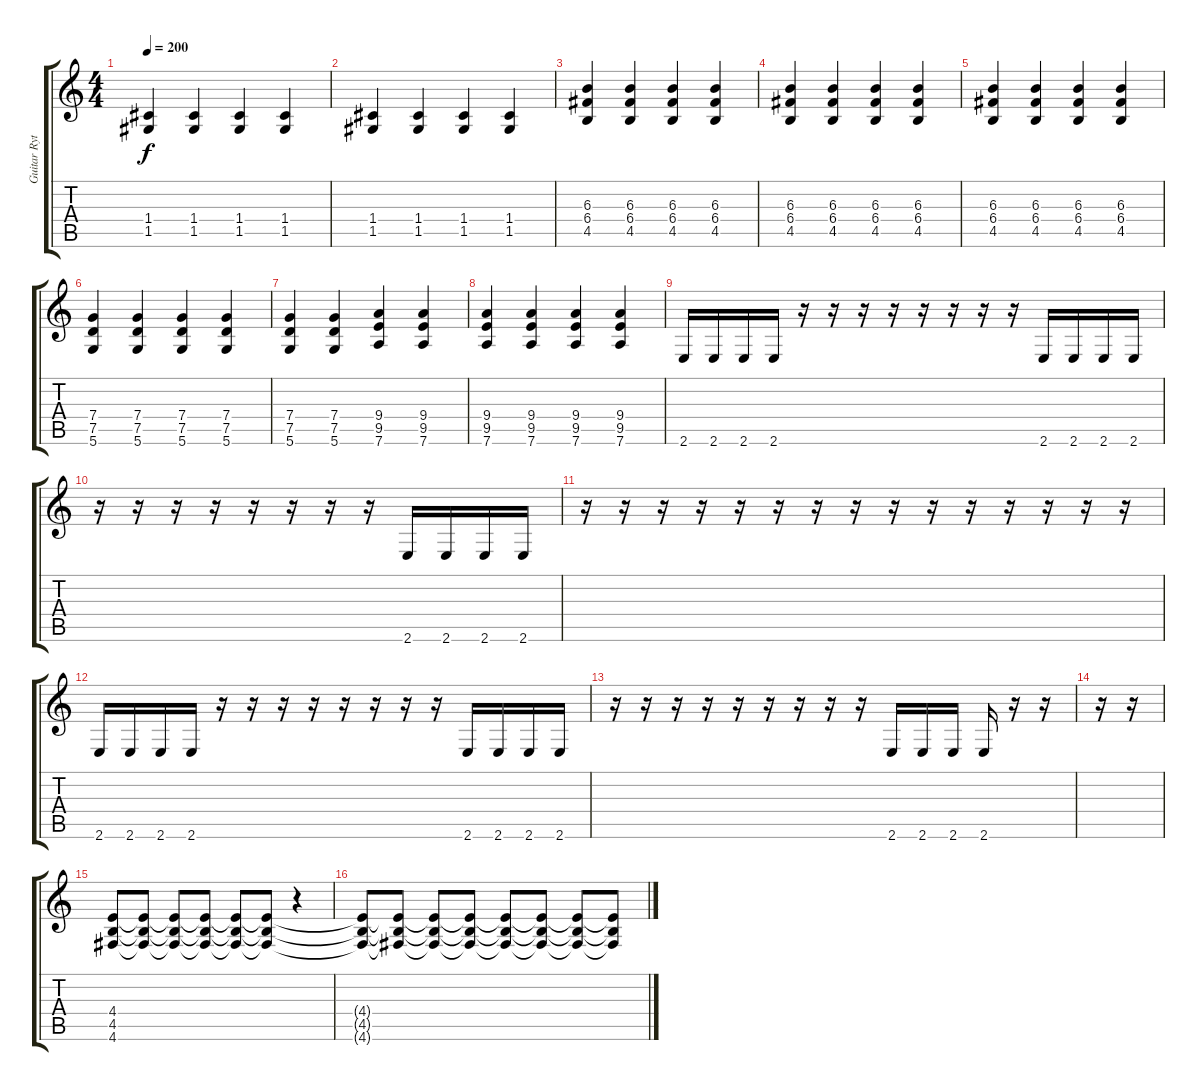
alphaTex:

\track ("Guitar Rythim" "Guitar Ryt") {instrument overdrivenguitar}
\staff {score tabs}
\tuning (D4 A3 F3 C3 G2 D2) {hide}
\ts (4 4)
\tempo 200
\clef g2
\ks c
(1.4 1.5).4{dy f} (1.4 1.5).4 (1.4 1.5).4 (1.4 1.5).4 |
(1.4 1.5).4 (1.4 1.5).4 (1.4 1.5).4 (1.4 1.5).4 |
(6.3 6.4 4.5).4 (6.3 6.4 4.5).4 (6.3 6.4 4.5).4 (6.3 6.4 4.5).4 |
(6.3 6.4 4.5).4 (6.3 6.4 4.5).4 (6.3 6.4 4.5).4 (6.3 6.4 4.5).4 |
(6.3 6.4 4.5).4 (6.3 6.4 4.5).4 (6.3 6.4 4.5).4 (6.3 6.4 4.5).4 |
(7.4 7.5 5.6).4 (7.4 7.5 5.6).4 (7.4 7.5 5.6).4 (7.4 7.5 5.6).4 |
(7.4 7.5 5.6).4 (7.4 7.5 5.6).4 (9.4 9.5 7.6).4 (9.4 9.5 7.6).4 |
(9.4 9.5 7.6).4 (9.4 9.5 7.6).4 (9.4 9.5 7.6).4 (9.4 9.5 7.6).4 |
2.6.16 2.6.16 2.6.16 2.6.16 r.16 r.16 r.16 r.16 r.16 r.16 r.16 r.16 2.6.16 2.6.16 2.6.16 2.6.16 |
r.16 r.16 r.16 r.16 r.16 r.16 r.16 r.16 2.6.16 2.6.16 2.6.16 2.6.16 |
r.16 r.16 r.16 r.16 r.16 r.16 r.16 r.16 r.16 r.16 r.16 r.16 r.16 r.16 r.16 |
2.6.16 2.6.16 2.6.16 2.6.16 r.16 r.16 r.16 r.16 r.16 r.16 r.16 r.16 2.6.16 2.6.16 2.6.16 2.6.16 |
r.16 r.16 r.16 r.16 r.16 r.16 r.16 r.16 r.16 2.6.16 2.6.16 2.6.16 2.6.16 r.16 r.16 |
r.16 r.16 |
(4.4 4.5 4.6).8 (4.4{t} 4.5{t} 4.6{t}).8 (4.4{t} 4.5{t} 4.6{t}).8 (4.4{t} 4.5{t} 4.6{t}).8 (4.4{t} 4.5{t} 4.6{t}).8 (4.4{t} 4.5{t} 4.6{t}).8 r.4 |
(4.4{t} 4.5{t} 4.6{t}).8 (4.4{t} 4.5{t} 4.6{t}).8 (4.4{t} 4.5{t} 4.6{t}).8 (4.4{t} 4.5{t} 4.6{t}).8 (4.4{t} 4.5{t} 4.6{t}).8 (4.4{t} 4.5{t} 4.6{t}).8 (4.4{t} 4.5{t} 4.6{t}).8 (4.4{t} 4.5{t} 4.6{t}).8
